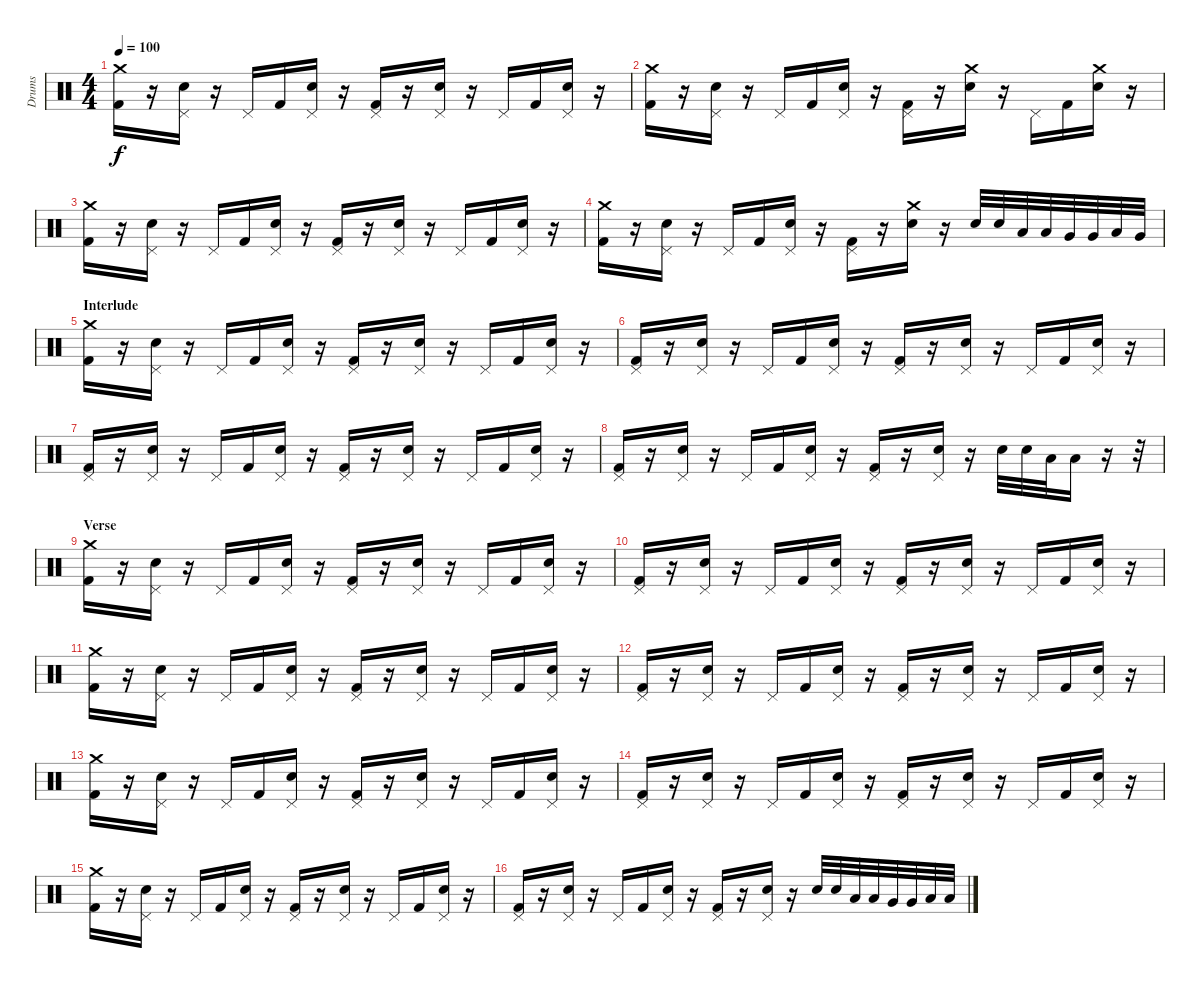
\track ("Drums" "Drums") {instrument percussion}
\staff {score}
\articulation defaults
\ts (4 4)
\tempo 100
\clef neutral
\ks c
("Crash medium (hit)" "Kick (hit) 2").16{dy f} r.16 ("Pedal Hi-Hat (hit)" "Electric Snare (hit)").16 r.16 "Pedal Hi-Hat (hit)".16 "Kick (hit) 2".16 ("Pedal Hi-Hat (hit)" "Electric Snare (hit)").16 r.16 ("Pedal Hi-Hat (hit)" "Kick (hit) 2").16 r.16 ("Pedal Hi-Hat (hit)" "Electric Snare (hit)").16 r.16 "Pedal Hi-Hat (hit)".16 "Kick (hit) 2".16 ("Pedal Hi-Hat (hit)" "Electric Snare (hit)").16 r.16 |
("Crash medium (hit)" "Kick (hit) 2").16 r.16 ("Pedal Hi-Hat (hit)" "Electric Snare (hit)").16 r.16 "Pedal Hi-Hat (hit)".16 "Kick (hit) 2".16 ("Pedal Hi-Hat (hit)" "Electric Snare (hit)").16 r.16 ("Pedal Hi-Hat (hit)" "Kick (hit) 2").16 r.16 ("Crash medium (hit)" "Electric Snare (hit)").16 r.16 "Pedal Hi-Hat (hit)".16 "Kick (hit) 2".16 ("Crash medium (hit)" "Electric Snare (hit)").16 r.16 |
("Crash medium (hit)" "Kick (hit) 2").16 r.16 ("Pedal Hi-Hat (hit)" "Electric Snare (hit)").16 r.16 "Pedal Hi-Hat (hit)".16 "Kick (hit) 2".16 ("Pedal Hi-Hat (hit)" "Electric Snare (hit)").16 r.16 ("Pedal Hi-Hat (hit)" "Kick (hit) 2").16 r.16 ("Pedal Hi-Hat (hit)" "Electric Snare (hit)").16 r.16 "Pedal Hi-Hat (hit)".16 "Kick (hit) 2".16 ("Pedal Hi-Hat (hit)" "Electric Snare (hit)").16 r.16 |
("Crash medium (hit)" "Kick (hit) 2").16 r.16 ("Pedal Hi-Hat (hit)" "Electric Snare (hit)").16 r.16 "Pedal Hi-Hat (hit)".16 "Kick (hit) 2".16 ("Pedal Hi-Hat (hit)" "Electric Snare (hit)").16 r.16 ("Pedal Hi-Hat (hit)" "Kick (hit) 2").16 r.16 ("Crash medium (hit)" "Electric Snare (hit)").16 r.16 "Electric Snare (hit)".32 "Electric Snare (hit)".32 "Low Tom (hit)".32 "Low Tom (hit)".32 "Very Low Tom (hit)".32 "Very Low Tom (hit)".32 "Low Tom (hit)".32 "Very Low Tom (hit)".32 |
\section ("" "Interlude")
("Crash medium (hit)" "Kick (hit) 2").16 r.16 ("Pedal Hi-Hat (hit)" "Electric Snare (hit)").16 r.16 "Pedal Hi-Hat (hit)".16 "Kick (hit) 2".16 ("Pedal Hi-Hat (hit)" "Electric Snare (hit)").16 r.16 ("Pedal Hi-Hat (hit)" "Kick (hit) 2").16 r.16 ("Pedal Hi-Hat (hit)" "Electric Snare (hit)").16 r.16 "Pedal Hi-Hat (hit)".16 "Kick (hit) 2".16 ("Pedal Hi-Hat (hit)" "Electric Snare (hit)").16 r.16 |
("Pedal Hi-Hat (hit)" "Kick (hit) 2").16 r.16 ("Pedal Hi-Hat (hit)" "Electric Snare (hit)").16 r.16 "Pedal Hi-Hat (hit)".16 "Kick (hit) 2".16 ("Pedal Hi-Hat (hit)" "Electric Snare (hit)").16 r.16 ("Pedal Hi-Hat (hit)" "Kick (hit) 2").16 r.16 ("Pedal Hi-Hat (hit)" "Electric Snare (hit)").16 r.16 "Pedal Hi-Hat (hit)".16 "Kick (hit) 2".16 ("Pedal Hi-Hat (hit)" "Electric Snare (hit)").16 r.16 |
("Pedal Hi-Hat (hit)" "Kick (hit) 2").16 r.16 ("Pedal Hi-Hat (hit)" "Electric Snare (hit)").16 r.16 "Pedal Hi-Hat (hit)".16 "Kick (hit) 2".16 ("Pedal Hi-Hat (hit)" "Electric Snare (hit)").16 r.16 ("Pedal Hi-Hat (hit)" "Kick (hit) 2").16 r.16 ("Pedal Hi-Hat (hit)" "Electric Snare (hit)").16 r.16 "Pedal Hi-Hat (hit)".16 "Kick (hit) 2".16 ("Pedal Hi-Hat (hit)" "Electric Snare (hit)").16 r.16 |
("Pedal Hi-Hat (hit)" "Kick (hit) 2").16 r.16 ("Pedal Hi-Hat (hit)" "Electric Snare (hit)").16 r.16 "Pedal Hi-Hat (hit)".16 "Kick (hit) 2".16 ("Pedal Hi-Hat (hit)" "Electric Snare (hit)").16 r.16 ("Pedal Hi-Hat (hit)" "Kick (hit) 2").16 r.16 ("Pedal Hi-Hat (hit)" "Electric Snare (hit)").16 r.16 "Electric Snare (hit)".32 "Electric Snare (hit)".32 "Low Tom (hit)".32 "Low Floor Tom (hit)".16 r.16 r.32 |
\section ("" "Verse")
("Crash medium (hit)" "Kick (hit) 2").16 r.16 ("Pedal Hi-Hat (hit)" "Electric Snare (hit)").16 r.16 "Pedal Hi-Hat (hit)".16 "Kick (hit) 2".16 ("Pedal Hi-Hat (hit)" "Electric Snare (hit)").16 r.16 ("Pedal Hi-Hat (hit)" "Kick (hit) 2").16 r.16 ("Pedal Hi-Hat (hit)" "Electric Snare (hit)").16 r.16 "Pedal Hi-Hat (hit)".16 "Kick (hit) 2".16 ("Pedal Hi-Hat (hit)" "Electric Snare (hit)").16 r.16 |
("Pedal Hi-Hat (hit)" "Kick (hit) 2").16 r.16 ("Pedal Hi-Hat (hit)" "Electric Snare (hit)").16 r.16 "Pedal Hi-Hat (hit)".16 "Kick (hit) 2".16 ("Pedal Hi-Hat (hit)" "Electric Snare (hit)").16 r.16 ("Pedal Hi-Hat (hit)" "Kick (hit) 2").16 r.16 ("Pedal Hi-Hat (hit)" "Electric Snare (hit)").16 r.16 "Pedal Hi-Hat (hit)".16 "Kick (hit) 2".16 ("Pedal Hi-Hat (hit)" "Electric Snare (hit)").16 r.16 |
("Crash medium (hit)" "Kick (hit) 2").16 r.16 ("Pedal Hi-Hat (hit)" "Electric Snare (hit)").16 r.16 "Pedal Hi-Hat (hit)".16 "Kick (hit) 2".16 ("Pedal Hi-Hat (hit)" "Electric Snare (hit)").16 r.16 ("Pedal Hi-Hat (hit)" "Kick (hit) 2").16 r.16 ("Pedal Hi-Hat (hit)" "Electric Snare (hit)").16 r.16 "Pedal Hi-Hat (hit)".16 "Kick (hit) 2".16 ("Pedal Hi-Hat (hit)" "Electric Snare (hit)").16 r.16 |
("Pedal Hi-Hat (hit)" "Kick (hit) 2").16 r.16 ("Pedal Hi-Hat (hit)" "Electric Snare (hit)").16 r.16 "Pedal Hi-Hat (hit)".16 "Kick (hit) 2".16 ("Pedal Hi-Hat (hit)" "Electric Snare (hit)").16 r.16 ("Pedal Hi-Hat (hit)" "Kick (hit) 2").16 r.16 ("Pedal Hi-Hat (hit)" "Electric Snare (hit)").16 r.16 "Pedal Hi-Hat (hit)".16 "Kick (hit) 2".16 ("Pedal Hi-Hat (hit)" "Electric Snare (hit)").16 r.16 |
("Crash medium (hit)" "Kick (hit) 2").16 r.16 ("Pedal Hi-Hat (hit)" "Electric Snare (hit)").16 r.16 "Pedal Hi-Hat (hit)".16 "Kick (hit) 2".16 ("Pedal Hi-Hat (hit)" "Electric Snare (hit)").16 r.16 ("Pedal Hi-Hat (hit)" "Kick (hit) 2").16 r.16 ("Pedal Hi-Hat (hit)" "Electric Snare (hit)").16 r.16 "Pedal Hi-Hat (hit)".16 "Kick (hit) 2".16 ("Pedal Hi-Hat (hit)" "Electric Snare (hit)").16 r.16 |
("Pedal Hi-Hat (hit)" "Kick (hit) 2").16 r.16 ("Pedal Hi-Hat (hit)" "Electric Snare (hit)").16 r.16 "Pedal Hi-Hat (hit)".16 "Kick (hit) 2".16 ("Pedal Hi-Hat (hit)" "Electric Snare (hit)").16 r.16 ("Pedal Hi-Hat (hit)" "Kick (hit) 2").16 r.16 ("Pedal Hi-Hat (hit)" "Electric Snare (hit)").16 r.16 "Pedal Hi-Hat (hit)".16 "Kick (hit) 2".16 ("Pedal Hi-Hat (hit)" "Electric Snare (hit)").16 r.16 |
("Crash medium (hit)" "Kick (hit) 2").16 r.16 ("Pedal Hi-Hat (hit)" "Electric Snare (hit)").16 r.16 "Pedal Hi-Hat (hit)".16 "Kick (hit) 2".16 ("Pedal Hi-Hat (hit)" "Electric Snare (hit)").16 r.16 ("Pedal Hi-Hat (hit)" "Kick (hit) 2").16 r.16 ("Pedal Hi-Hat (hit)" "Electric Snare (hit)").16 r.16 "Pedal Hi-Hat (hit)".16 "Kick (hit) 2".16 ("Pedal Hi-Hat (hit)" "Electric Snare (hit)").16 r.16 |
("Pedal Hi-Hat (hit)" "Kick (hit) 2").16 r.16 ("Pedal Hi-Hat (hit)" "Electric Snare (hit)").16 r.16 "Pedal Hi-Hat (hit)".16 "Kick (hit) 2".16 ("Pedal Hi-Hat (hit)" "Electric Snare (hit)").16 r.16 ("Pedal Hi-Hat (hit)" "Kick (hit) 2").16 r.16 ("Pedal Hi-Hat (hit)" "Electric Snare (hit)").16 r.16 "Electric Snare (hit)".32 "Electric Snare (hit)".32 "Low Tom (hit)".32 "Low Tom (hit)".32 "Very Low Tom (hit)".32 "Very Low Tom (hit)".32 "Low Floor Tom (hit)".32 "Low Floor Tom (hit)".32
